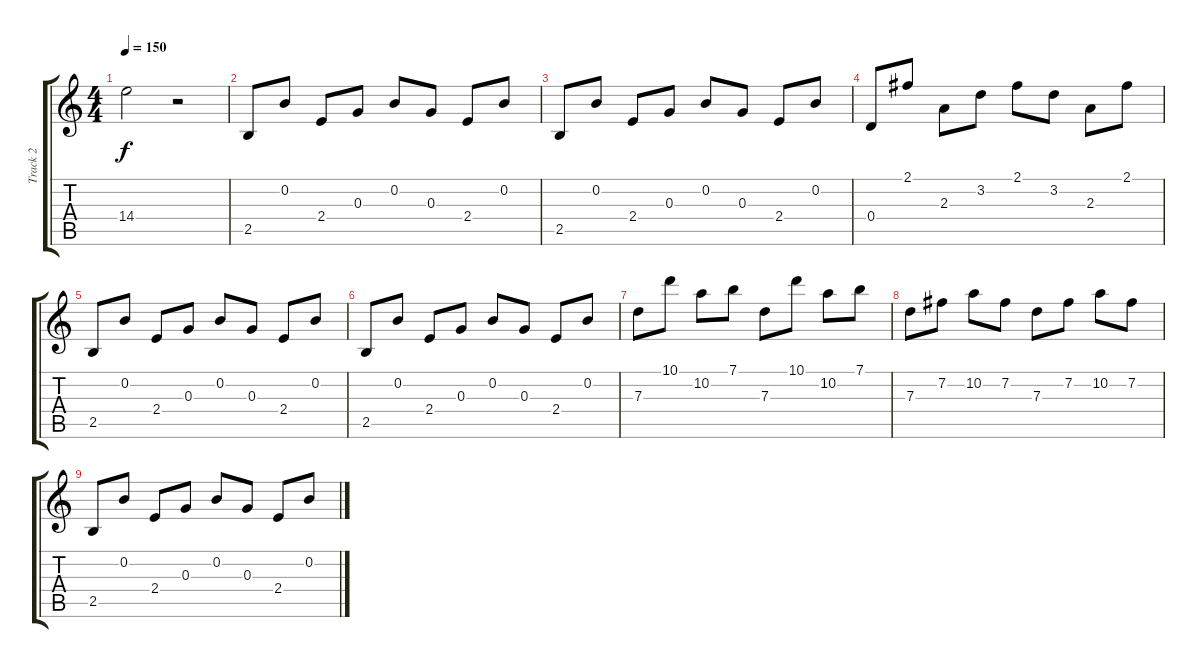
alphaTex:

\track ("Track 2" "Track 2") {instrument overdrivenguitar}
\staff {score tabs}
\tuning (E4 B3 G3 D3 A2 E2) {hide}
\ts (4 4)
\tempo 150
\clef g2
\ks c
14.4{t}.2{dy f} r.2 |
2.5.8{volume 16 instrument koto} 0.2.8 2.4.8 0.3.8 0.2.8 0.3.8 2.4.8 0.2.8 |
2.5.8 0.2.8 2.4.8 0.3.8 0.2.8 0.3.8 2.4.8 0.2.8 |
0.4.8 2.1.8 2.3.8 3.2.8 2.1.8 3.2.8 2.3.8 2.1.8 |
2.5.8 0.2.8 2.4.8 0.3.8 0.2.8 0.3.8 2.4.8 0.2.8 |
2.5.8 0.2.8 2.4.8 0.3.8 0.2.8 0.3.8 2.4.8 0.2.8 |
7.3.8 10.1.8 10.2.8 7.1.8 7.3.8 10.1.8 10.2.8 7.1.8 |
7.3.8 7.2.8 10.2.8 7.2.8 7.3.8 7.2.8 10.2.8 7.2.8 |
2.5.8 0.2.8 2.4.8 0.3.8 0.2.8 0.3.8 2.4.8 0.2.8
